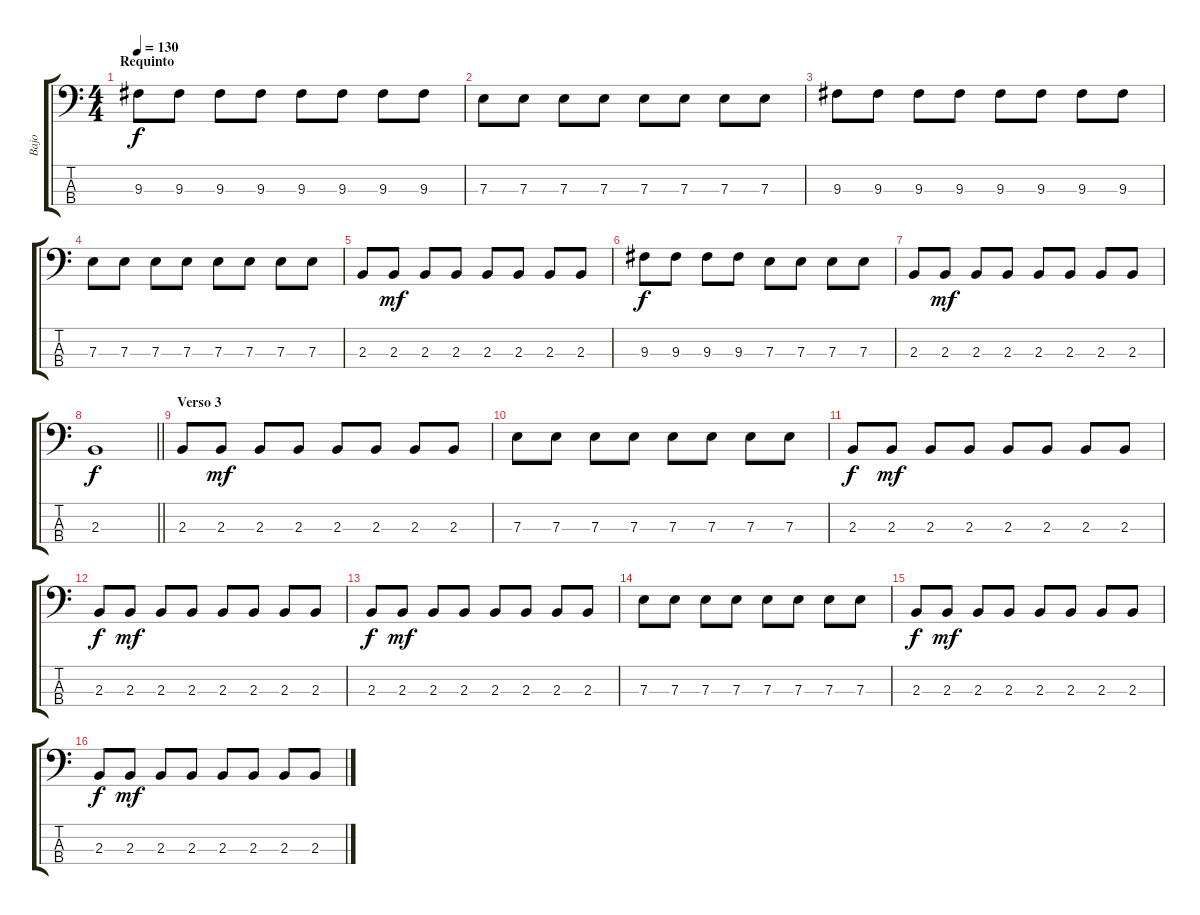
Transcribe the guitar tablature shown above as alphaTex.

\track ("Bajo" "Bajo") {instrument electricbassfinger}
\staff {score tabs}
\tuning (G2 D2 A1 E1) {hide}
\ts (4 4)
\section ("" "Requinto")
\tempo 130
\clef f4
\ks c
9.3.8{dy f} 9.3.8 9.3.8 9.3.8 9.3.8 9.3.8 9.3.8 9.3.8 |
7.3.8 7.3.8 7.3.8 7.3.8 7.3.8 7.3.8 7.3.8 7.3.8 |
9.3.8 9.3.8 9.3.8 9.3.8 9.3.8 9.3.8 9.3.8 9.3.8 |
7.3.8 7.3.8 7.3.8 7.3.8 7.3.8 7.3.8 7.3.8 7.3.8 |
2.3.8 2.3.8{dy mf} 2.3.8 2.3.8 2.3.8 2.3.8 2.3.8 2.3.8 |
9.3.8{dy f} 9.3.8 9.3.8 9.3.8 7.3.8 7.3.8 7.3.8 7.3.8 |
2.3.8 2.3.8{dy mf} 2.3.8 2.3.8 2.3.8 2.3.8 2.3.8 2.3.8 |
\barLineRight lightlight
2.3.1{dy f} |
\section ("" "Verso 3")
2.3.8 2.3.8{dy mf} 2.3.8 2.3.8 2.3.8 2.3.8 2.3.8 2.3.8 |
7.3.8 7.3.8 7.3.8 7.3.8 7.3.8 7.3.8 7.3.8 7.3.8 |
2.3.8{dy f} 2.3.8{dy mf} 2.3.8 2.3.8 2.3.8 2.3.8 2.3.8 2.3.8 |
2.3.8{dy f} 2.3.8{dy mf} 2.3.8 2.3.8 2.3.8 2.3.8 2.3.8 2.3.8 |
2.3.8{dy f} 2.3.8{dy mf} 2.3.8 2.3.8 2.3.8 2.3.8 2.3.8 2.3.8 |
7.3.8 7.3.8 7.3.8 7.3.8 7.3.8 7.3.8 7.3.8 7.3.8 |
2.3.8{dy f} 2.3.8{dy mf} 2.3.8 2.3.8 2.3.8 2.3.8 2.3.8 2.3.8 |
2.3.8{dy f} 2.3.8{dy mf} 2.3.8 2.3.8 2.3.8 2.3.8 2.3.8 2.3.8
